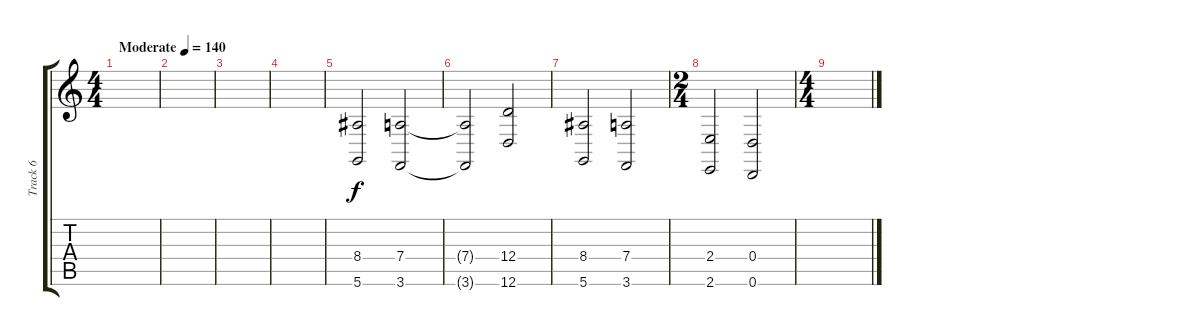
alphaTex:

\track ("Track 6" "Track 6") {instrument choiraahs}
\staff {score tabs}
\tuning (E4 B3 G3 D3 A2 D2) {hide}
\ts (4 4)
\tempo (140 "Moderate")
\clef g2
\ks c
|
|
|
|
(8.4 5.6).2 (7.4 3.6).2 |
(7.4{t} 3.6{t}).2 (12.4 12.6).2 |
(8.4 5.6).2 (7.4 3.6).2 |
\ts (2 4)
(2.4 2.6).2 (0.4 0.6).2 |
\ts (4 4)
